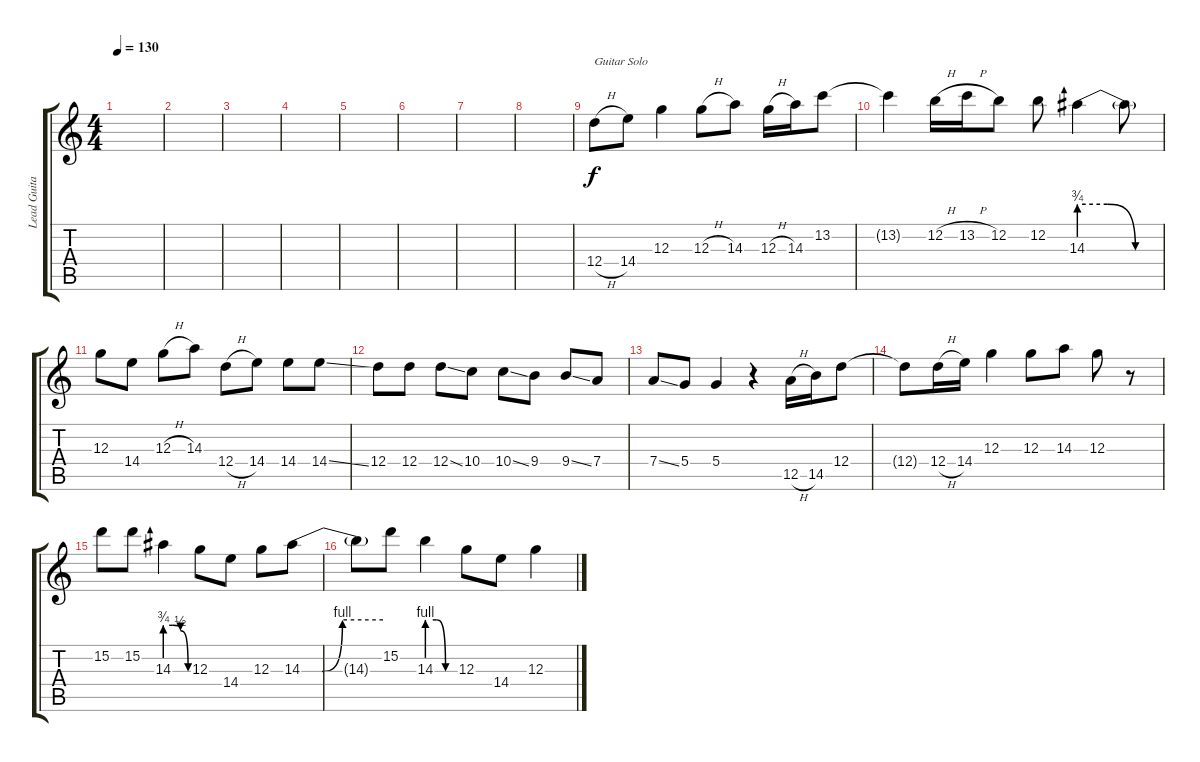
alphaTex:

\track ("Lead Guitar" "Lead Guita") {instrument acousticguitarsteel}
\staff {score tabs}
\tuning (E4 B3 G3 D3 A2 E2) {hide}
\ts (4 4)
\tempo 130
\clef g2
\ks c
|
|
|
|
|
|
|
|
12.4{h}.8{txt "Guitar Solo"} 14.4.8 12.3.4 12.3{h}.8 14.3.8 12.3{h}.16 14.3.16 13.2.8 |
13.2{t}.4 12.2{h}.16 13.2{h}.16 12.2.8 12.2.8 14.3{be (custom 0 3 20 3 40 0 60 0)}.4 14.3{t}.8 |
12.3.8 14.4.8 12.3{h}.8 14.3.8 12.4{h}.8 14.4.8 14.4.8 14.4{ss}.8 |
12.4.8 12.4.8 12.4{ss}.8 10.4.8 10.4{ss}.8 9.4.8 9.4{ss}.8 7.4.8 |
7.4{ss}.8 5.4.8 5.4.4 r.4 12.5{h}.16 14.5.16 12.4.8 |
12.4{t}.8 12.4{h}.16 14.4.16 12.3.4 12.3.8 14.3.8 12.3.8 r.8 |
15.2.8 15.2.8 14.3{be (custom 0 3 20 3 40 2 60 0)}.4 12.3.8 14.4.8 12.3.8 14.3{be (custom 0 0 15 0 30 4 60 4)}.8 |
14.3{t}.8 15.2.8 14.3{be (custom 0 4 20 4 40 0 60 0)}.4 12.3.8 14.4.8 12.3.4
